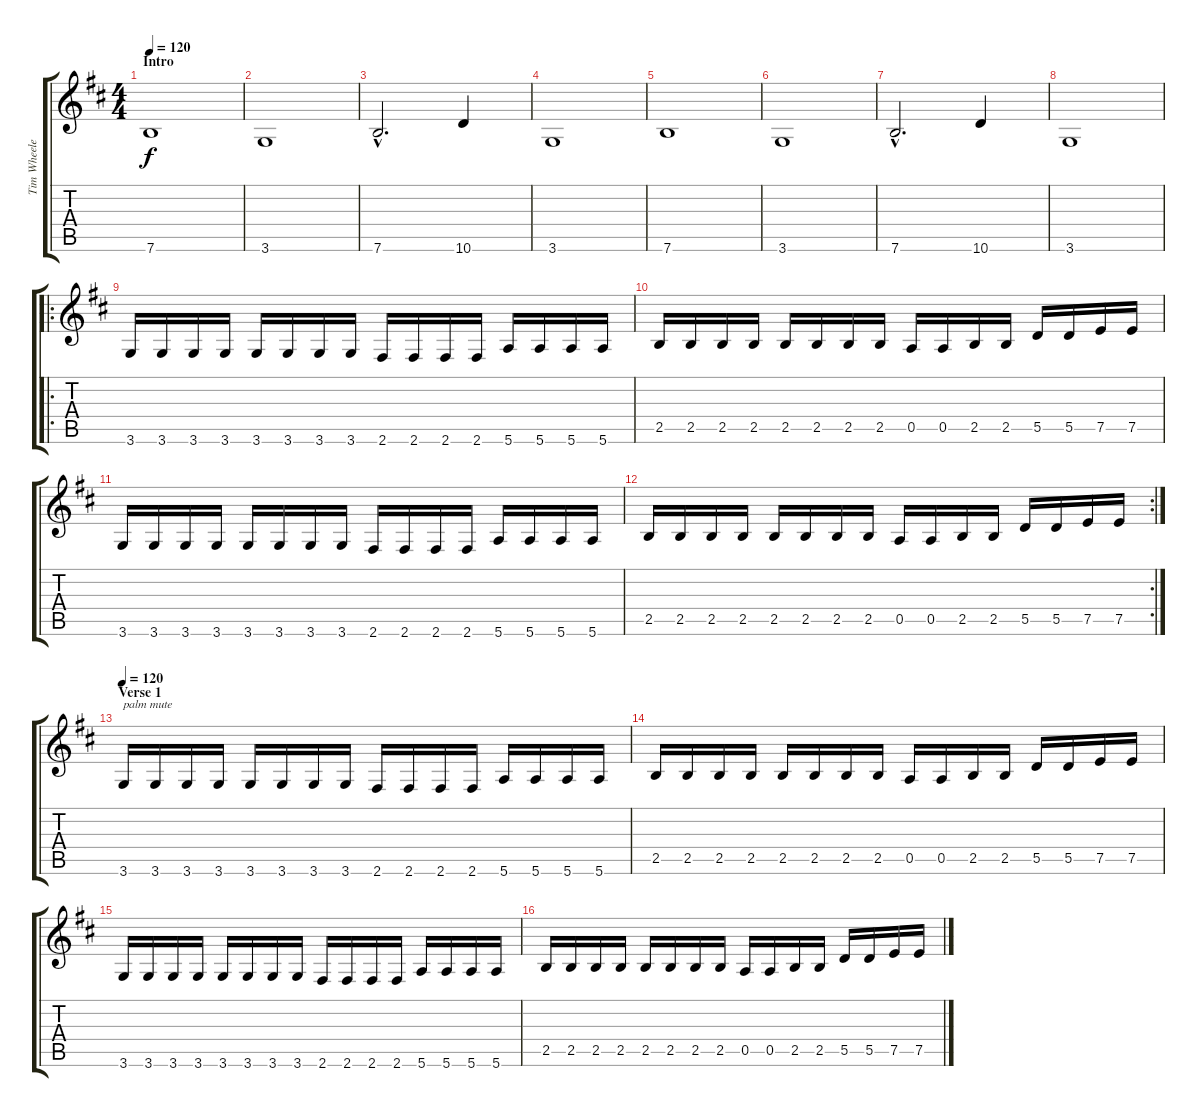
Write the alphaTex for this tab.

\track ("Tim Wheeler" "Tim Wheele") {instrument distortionguitar}
\staff {score tabs}
\tuning (E4 B3 G3 D3 A2 E2) {hide}
\ts (4 4)
\section ("" "Intro")
\tempo 120
\clef g2
\ks d
7.6.1{dy f instrument distortionguitar} |
3.6.1 |
7.6{hac}.2{d} 10.6.4 |
3.6.1 |
7.6.1 |
3.6.1 |
7.6{hac}.2{d} 10.6.4 |
3.6.1 |
\ro
3.6.16 3.6.16 3.6.16 3.6.16 3.6.16 3.6.16 3.6.16 3.6.16 2.6.16 2.6.16 2.6.16 2.6.16 5.6.16 5.6.16 5.6.16 5.6.16 |
2.5.16 2.5.16 2.5.16 2.5.16 2.5.16 2.5.16 2.5.16 2.5.16 0.5.16 0.5.16 2.5.16 2.5.16 5.5.16 5.5.16 7.5.16 7.5.16 |
3.6.16 3.6.16 3.6.16 3.6.16 3.6.16 3.6.16 3.6.16 3.6.16 2.6.16 2.6.16 2.6.16 2.6.16 5.6.16 5.6.16 5.6.16 5.6.16 |
\rc 2
2.5.16 2.5.16 2.5.16 2.5.16 2.5.16 2.5.16 2.5.16 2.5.16 0.5.16 0.5.16 2.5.16 2.5.16 5.5.16 5.5.16 7.5.16 7.5.16 |
\section ("" "Verse 1")
\tempo 120
3.6.16{txt "palm mute" balance 16 instrument electricguitarmuted} 3.6.16 3.6.16 3.6.16 3.6.16 3.6.16 3.6.16 3.6.16 2.6.16 2.6.16 2.6.16 2.6.16 5.6.16 5.6.16 5.6.16 5.6.16 |
2.5.16 2.5.16 2.5.16 2.5.16 2.5.16 2.5.16 2.5.16 2.5.16 0.5.16 0.5.16 2.5.16 2.5.16 5.5.16 5.5.16 7.5.16 7.5.16 |
3.6.16 3.6.16 3.6.16 3.6.16 3.6.16 3.6.16 3.6.16 3.6.16 2.6.16 2.6.16 2.6.16 2.6.16 5.6.16 5.6.16 5.6.16 5.6.16 |
2.5.16 2.5.16 2.5.16 2.5.16 2.5.16 2.5.16 2.5.16 2.5.16 0.5.16 0.5.16 2.5.16 2.5.16 5.5.16 5.5.16 7.5.16 7.5.16
